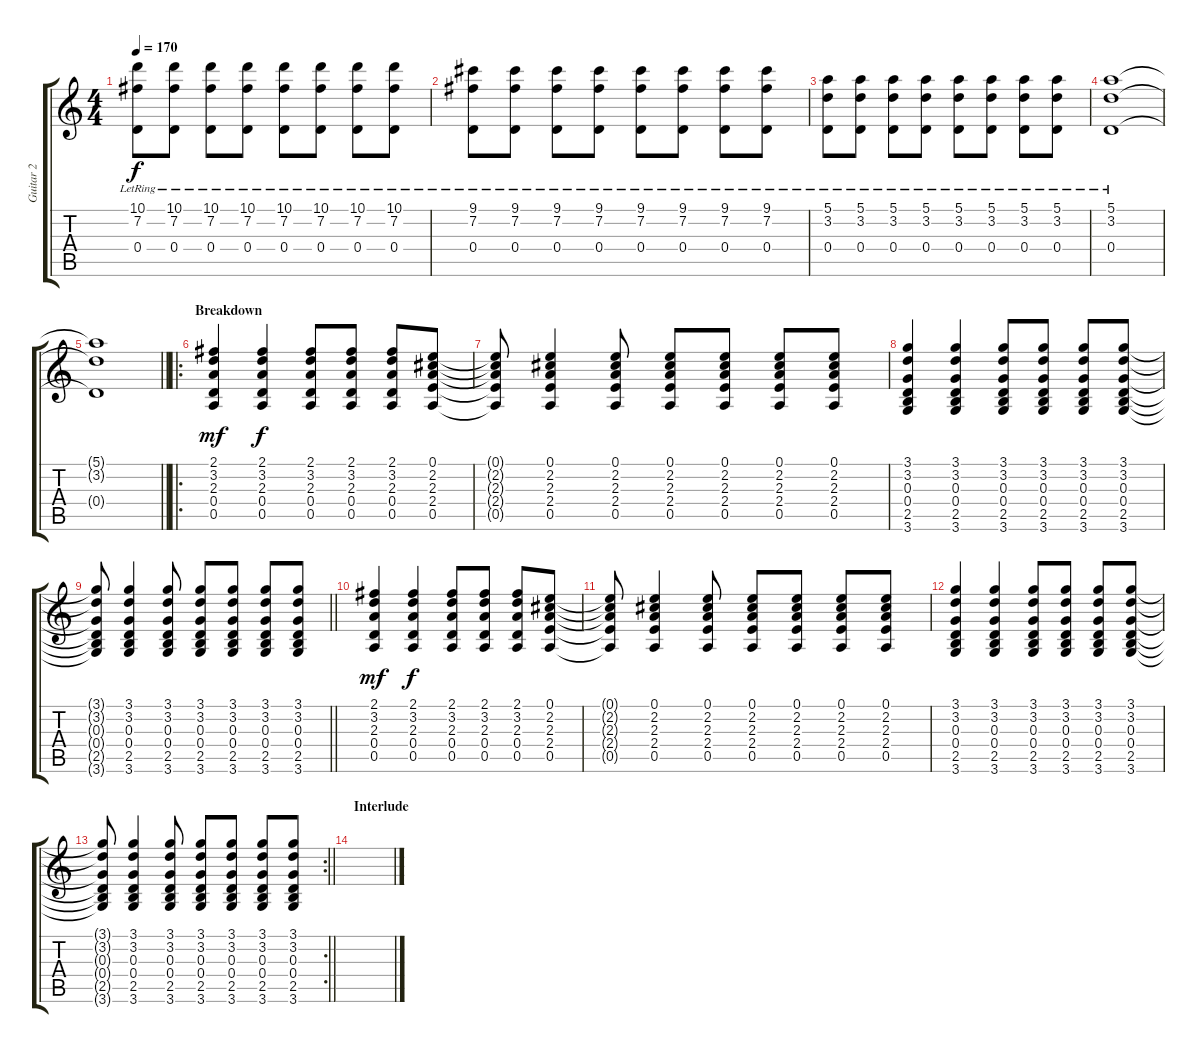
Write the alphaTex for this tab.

\track ("Guitar 2" "Guitar 2") {instrument acousticguitarsteel}
\staff {score tabs}
\tuning (E4 B3 G3 D3 A2 E2) {hide}
\ts (4 4)
\tempo 170
\clef g2
\ks c
(10.1{lr} 7.2 0.4).8{dy f} (10.1{lr} 7.2 0.4).8 (10.1{lr} 7.2 0.4).8 (10.1{lr} 7.2 0.4).8 (10.1{lr} 7.2 0.4).8 (10.1{lr} 7.2 0.4).8 (10.1{lr} 7.2 0.4).8 (10.1{lr} 7.2 0.4).8 |
(9.1{lr} 7.2 0.4).8 (9.1{lr} 7.2 0.4).8 (9.1{lr} 7.2 0.4).8 (9.1{lr} 7.2 0.4).8 (9.1{lr} 7.2 0.4).8 (9.1{lr} 7.2 0.4).8 (9.1{lr} 7.2 0.4).8 (9.1{lr} 7.2 0.4).8 |
(5.1{lr} 3.2 0.4).8 (5.1{lr} 3.2 0.4).8 (5.1{lr} 3.2 0.4).8 (5.1{lr} 3.2 0.4).8 (5.1{lr} 3.2 0.4).8 (5.1{lr} 3.2 0.4).8 (5.1{lr} 3.2 0.4).8 (5.1{lr} 3.2 0.4).8 |
(5.1 3.2 0.4{lr}).1 |
\barLineRight lightlight
(5.1{t} 3.2{t} 0.4{t}).1 |
\ro
\section ("" "Breakdown")
(2.1 3.2 2.3 0.4 0.5).4{dy mf} (2.1 3.2 2.3 0.4 0.5).4{dy f} (2.1 3.2 2.3 0.4 0.5).8 (2.1 3.2 2.3 0.4 0.5).8 (2.1 3.2 2.3 0.4 0.5).8 (0.1 2.2 2.3 2.4 0.5).8 |
(0.1{t} 2.2{t} 2.3{t} 2.4{t} 0.5{t}).8 (0.1 2.2 2.3 2.4 0.5).4 (0.1 2.2 2.3 2.4 0.5).8 (0.1 2.2 2.3 2.4 0.5).8 (0.1 2.2 2.3 2.4 0.5).8 (0.1 2.2 2.3 2.4 0.5).8 (0.1 2.2 2.3 2.4 0.5).8 |
(3.1 3.2 0.3 0.4 2.5 3.6).4 (3.1 3.2 0.3 0.4 2.5 3.6).4 (3.1 3.2 0.3 0.4 2.5 3.6).8 (3.1 3.2 0.3 0.4 2.5 3.6).8 (3.1 3.2 0.3 0.4 2.5 3.6).8 (3.1 3.2 0.3 0.4 2.5 3.6).8 |
\barLineRight lightlight
(3.1{t} 3.2{t} 0.3{t} 0.4{t} 2.5{t} 3.6{t}).8 (3.1 3.2 0.3 0.4 2.5 3.6).4 (3.1 3.2 0.3 0.4 2.5 3.6).8 (3.1 3.2 0.3 0.4 2.5 3.6).8 (3.1 3.2 0.3 0.4 2.5 3.6).8 (3.1 3.2 0.3 0.4 2.5 3.6).8 (3.1 3.2 0.3 0.4 2.5 3.6).8 |
(2.1 3.2 2.3 0.4 0.5).4{dy mf} (2.1 3.2 2.3 0.4 0.5).4{dy f} (2.1 3.2 2.3 0.4 0.5).8 (2.1 3.2 2.3 0.4 0.5).8 (2.1 3.2 2.3 0.4 0.5).8 (0.1 2.2 2.3 2.4 0.5).8 |
(0.1{t} 2.2{t} 2.3{t} 2.4{t} 0.5{t}).8 (0.1 2.2 2.3 2.4 0.5).4 (0.1 2.2 2.3 2.4 0.5).8 (0.1 2.2 2.3 2.4 0.5).8 (0.1 2.2 2.3 2.4 0.5).8 (0.1 2.2 2.3 2.4 0.5).8 (0.1 2.2 2.3 2.4 0.5).8 |
(3.1 3.2 0.3 0.4 2.5 3.6).4 (3.1 3.2 0.3 0.4 2.5 3.6).4 (3.1 3.2 0.3 0.4 2.5 3.6).8 (3.1 3.2 0.3 0.4 2.5 3.6).8 (3.1 3.2 0.3 0.4 2.5 3.6).8 (3.1 3.2 0.3 0.4 2.5 3.6).8 |
\rc 2
\barLineRight lightlight
(3.1{t} 3.2{t} 0.3{t} 0.4{t} 2.5{t} 3.6{t}).8 (3.1 3.2 0.3 0.4 2.5 3.6).4 (3.1 3.2 0.3 0.4 2.5 3.6).8 (3.1 3.2 0.3 0.4 2.5 3.6).8 (3.1 3.2 0.3 0.4 2.5 3.6).8 (3.1 3.2 0.3 0.4 2.5 3.6).8 (3.1 3.2 0.3 0.4 2.5 3.6).8 |
\section ("" "Interlude")
